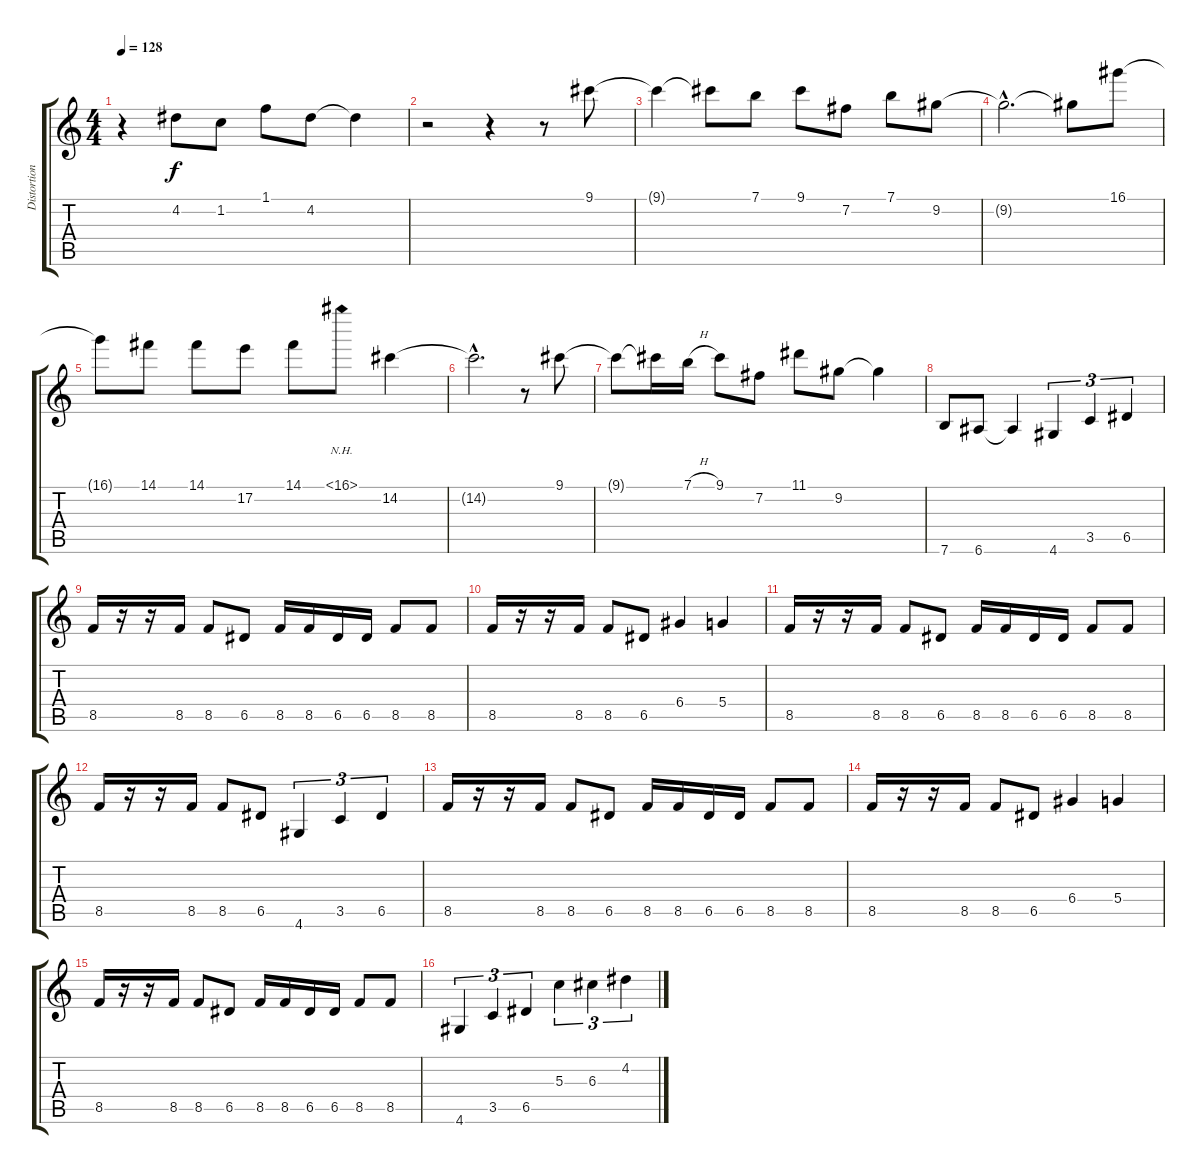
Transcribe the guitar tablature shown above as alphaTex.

\track ("Distortion Guitar" "Distortion") {instrument distortionguitar}
\staff {score tabs}
\tuning (E4 B3 G3 D3 A2 E2) {hide}
\ts (4 4)
\tempo 128
\clef g2
\ks c
r.4{dy f} 4.2.8 1.2.8 1.1.8 4.2.8 4.2{t}.4 |
r.2 r.4 r.8 9.1.8 |
9.1{t}.4 9.1{t}.8 7.1.8 9.1.8 7.2.8 7.1.8 9.2.8 |
9.2{hac t}.2{d} 9.2{t}.8 16.1.8 |
16.1{t}.8 14.1.8 14.1.8 17.2.8 14.1.8 16.1{nh}.8 14.2.4 |
14.2{hac t}.2{d} r.8 9.1.8 |
9.1{t}.8 9.1{t}.16 7.1{h}.16 9.1.8 7.2.8 11.1.8 9.2.8 9.2{t}.4 |
7.6.8 6.6.8 6.6{t}.4 4.6.4{tu (3 2)} 3.5.4{tu (3 2)} 6.5.4{tu (3 2)} |
8.5.16 r.16 r.16 8.5.16 8.5.8 6.5.8 8.5.16 8.5.16 6.5.16 6.5.16 8.5.8 8.5.8 |
8.5.16 r.16 r.16 8.5.16 8.5.8 6.5.8 6.4.4 5.4.4 |
8.5.16 r.16 r.16 8.5.16 8.5.8 6.5.8 8.5.16 8.5.16 6.5.16 6.5.16 8.5.8 8.5.8 |
8.5.16 r.16 r.16 8.5.16 8.5.8 6.5.8 4.6.4{tu (3 2)} 3.5.4{tu (3 2)} 6.5.4{tu (3 2)} |
8.5.16 r.16 r.16 8.5.16 8.5.8 6.5.8 8.5.16 8.5.16 6.5.16 6.5.16 8.5.8 8.5.8 |
8.5.16 r.16 r.16 8.5.16 8.5.8 6.5.8 6.4.4 5.4.4 |
8.5.16 r.16 r.16 8.5.16 8.5.8 6.5.8 8.5.16 8.5.16 6.5.16 6.5.16 8.5.8 8.5.8 |
4.6.4{tu (3 2)} 3.5.4{tu (3 2)} 6.5.4{tu (3 2)} 5.3.4{tu (3 2)} 6.3.4{tu (3 2)} 4.2.4{tu (3 2)}
